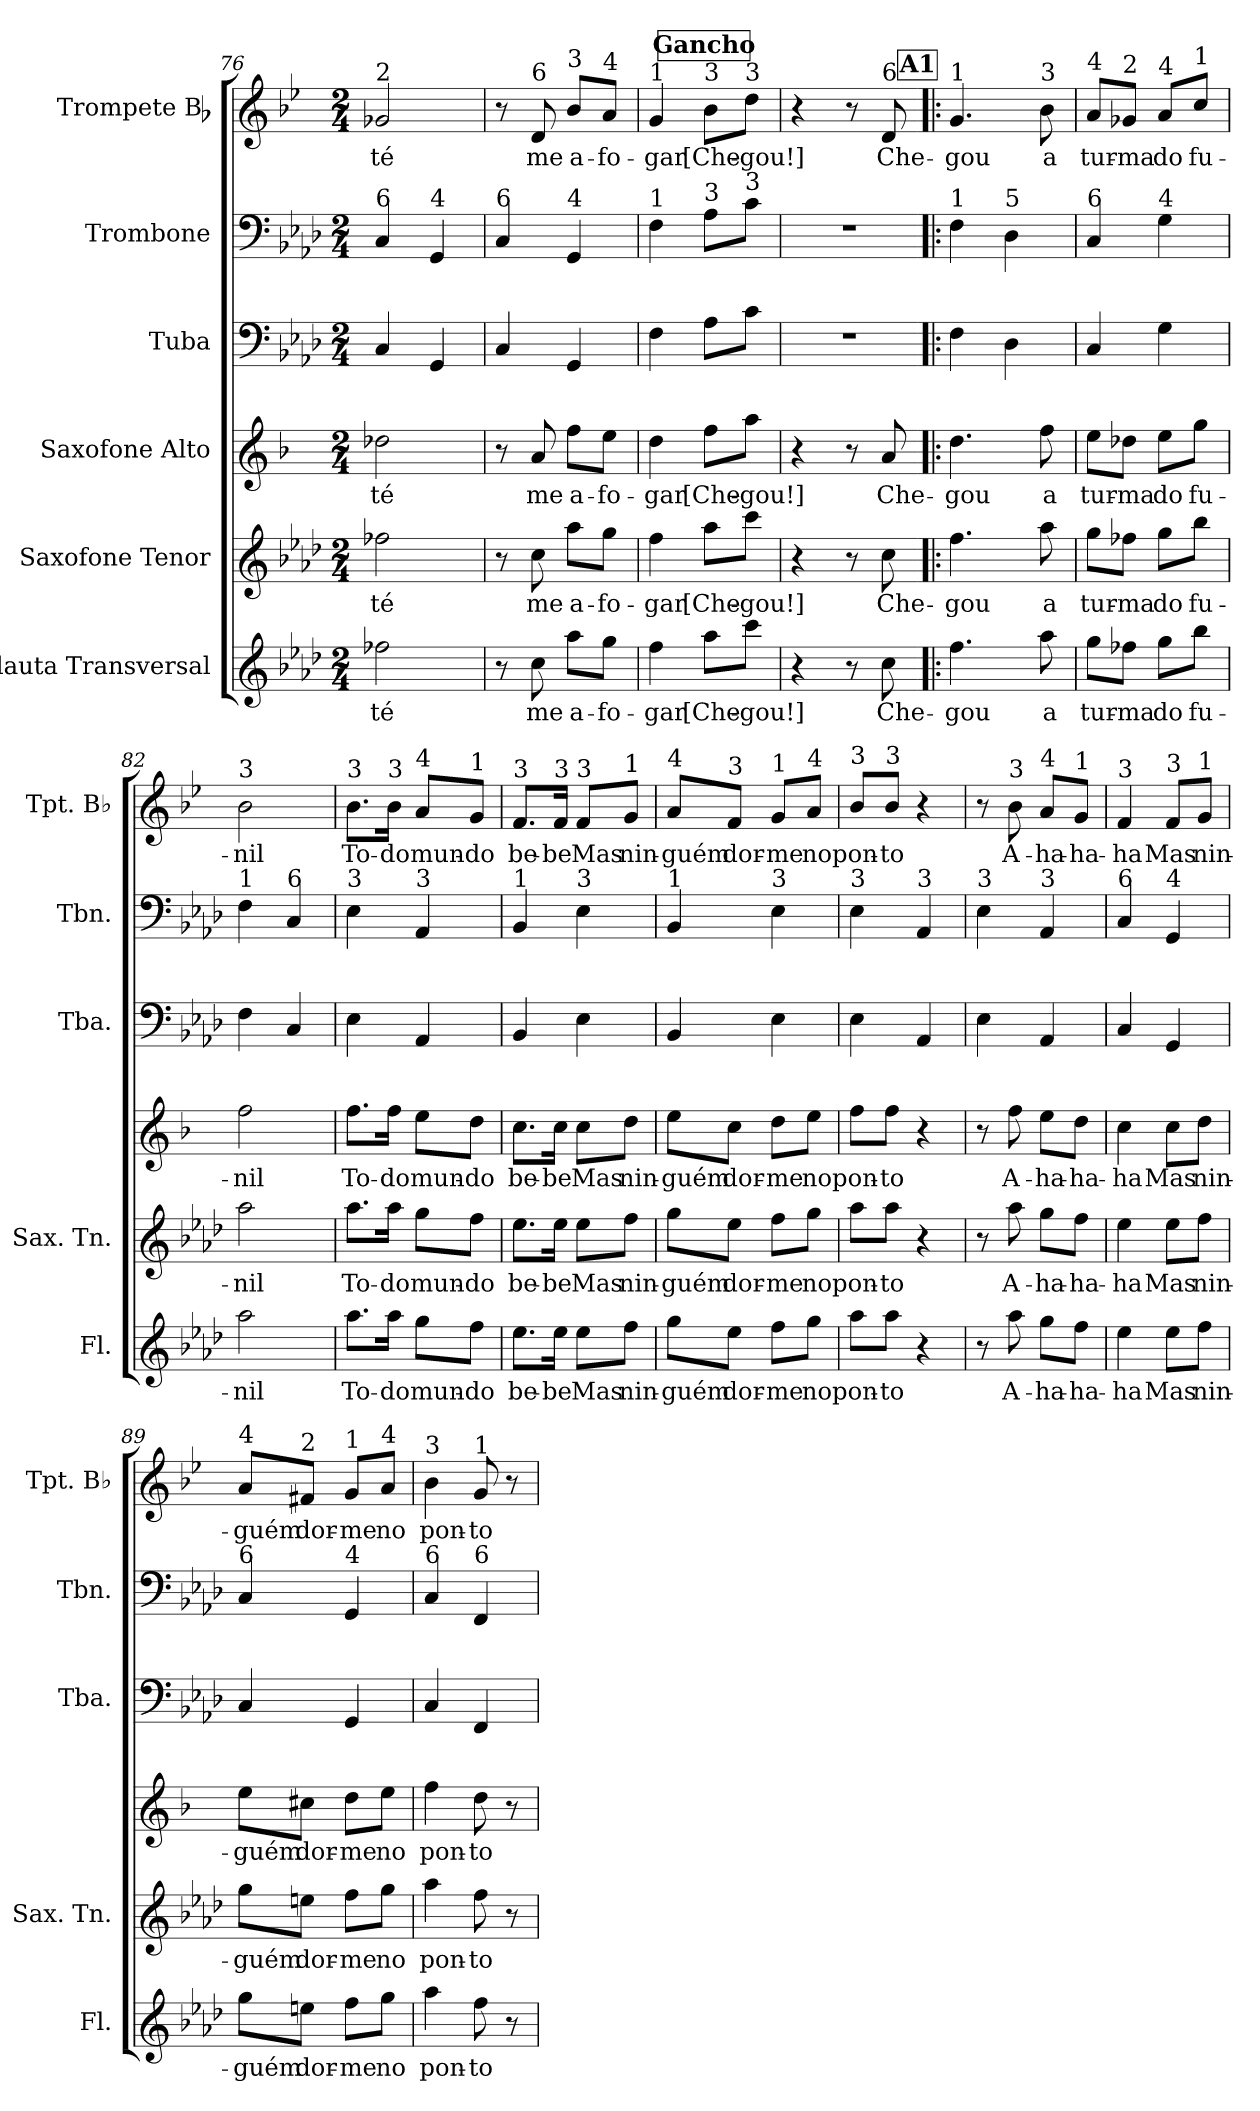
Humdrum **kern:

**kern	**text	**kern	**text	**kern	**text	**kern	**kern	**kern	**text
*part6	*part6	*part5	*part5	*part4	*part4	*part3	*part2	*part1	*part1
*staff6	*staff6	*staff5	*staff5	*staff4	*staff4	*staff3	*staff2	*staff1	*staff1
*I"Flauta Transversal	*	*I"Saxofone Tenor	*	*I"Saxofone Alto	*	*I"Tuba	*I"Trombone	*I"Trompete Bb	*
*I'Fl.	*	*I'Sax. Tn.	*	*	*	*I'Tba.	*I'Tbn.	*I'Tpt. Bb	*
*clefG2	*	*clefG2	*	*clefG2	*	*clefF4	*clefF4	*clefG2	*
*	*	*ITrd8c14	*	*ITrd5c9	*	*	*	*ITrd1c2	*
*k[b-e-a-d-]	*	*k[b-e-a-d-]	*	*k[b-e-a-d-]	*	*k[b-e-a-d-]	*k[b-e-a-d-]	*k[b-e-a-d-]	*
*M2/4	*	*M2/4	*	*M2/4	*	*M2/4	*M2/4	*M2/4	*
=76	=76	=76	=76	=76	=76	=76	=76	=76	=76
!	!	!	!	!	!	!	!	!LO:TX:a:t=2	!
!	!	!	!	!	!	!	!LO:TX:a:t=6	!	!
!	!LO:LY:b	!	!LO:LY:b	!	!LO:LY:b	!	!	!	!LO:LY:b
2ff-X\	-té	2f-X\	-té	2f-X\	-té	4C/	4C/	2f-X/	-té
!	!	!	!	!	!	!	!LO:TX:a:t=4	!	!
.	.	.	.	.	.	4GG/	4GG/	.	.
!!LO:PB:g=z
=77	=77	=77	=77	=77	=77	=77	=77	=77	=77
!	!	!	!	!	!	!	!LO:TX:a:t=6	!	!
8r	.	8r	.	8r	.	4C/	4C/	8r	.
!	!	!	!	!	!	!	!	!LO:TX:a:t=6	!
!	!LO:LY:b	!	!LO:LY:b	!	!LO:LY:b	!	!	!	!LO:LY:b
8cc\	me	8c\	me	8c/	me	.	.	8c/	me
!	!	!	!	!	!	!	!	!LO:TX:a:t=3	!
!	!	!	!	!	!	!	!LO:TX:a:t=4	!	!
!	!LO:LY:b	!	!LO:LY:b	!	!LO:LY:b	!	!	!	!LO:LY:b
8aa-\L	a-	8a-\L	a-	8a-\L	a-	4GG/	4GG/	8a-/L	a-
!	!	!	!	!	!	!	!	!LO:TX:a:t=4	!
!	!LO:LY:b	!	!LO:LY:b	!	!LO:LY:b	!	!	!	!LO:LY:b
8gg\J	-fo-	8g\J	-fo-	8g\J	-fo-	.	.	8g/J	-fo-
!!LO:REH:place=s1:a:B:fs=14:t=Gancho:qo=1
=78	=78	=78	=78	=78	=78	=78	=78	=78	=78
!	!	!	!	!	!	!	!	!LO:TX:a:t=1	!
!	!	!	!	!	!	!	!LO:TX:a:t=1	!	!
!	!LO:LY:b	!	!LO:LY:b	!	!LO:LY:b	!	!	!	!LO:LY:b
4ff\	gar	4f\	gar	4f\	gar	4F\	4F\	4f/	gar
!	!	!	!	!	!	!	!	!LO:TX:a:t=3	!
!	!	!	!	!	!	!	!LO:TX:a:t=3	!	!
!	!LO:LY:b	!	!LO:LY:b	!	!LO:LY:b	!	!	!	!LO:LY:b
8aa-\L	[Che-	8a-\L	[Che-	8a-\L	[Che-	8A-\L	8A-\L	8a-\L	[Che-
!	!	!	!	!	!	!	!	!LO:TX:a:t=3	!
!	!	!	!	!	!	!	!LO:TX:a:t=3	!	!
!	!LO:LY:b	!	!LO:LY:b	!	!LO:LY:b	!	!	!	!LO:LY:b
8ccc\J	-gou!]	8cc\J	-gou!]	8cc\J	-gou!]	8c\J	8c\J	8cc\J	-gou!]
=79	=79	=79	=79	=79	=79	=79	=79	=79	=79
4r	.	4r	.	4r	.	2r	2r	4r	.
8r	.	8r	.	8r	.	.	.	8r	.
!	!	!	!	!	!	!	!	!LO:TX:a:t=6	!
!	!LO:LY:b	!	!LO:LY:b	!	!LO:LY:b	!	!	!	!LO:LY:b
8cc\	Che-	8c\	Che-	8c/	Che-	.	.	8c/	Che-
!!LO:REH:place=s1:a:B:fs=14:t=A1
=80!|:	=80!|:	=80!|:	=80!|:	=80!|:	=80!|:	=80!|:	=80!|:	=80!|:	=80!|:
!	!	!	!	!	!	!	!	!LO:TX:a:t=1	!
!	!	!	!	!	!	!	!LO:TX:a:t=1	!	!
!	!LO:LY:b	!	!LO:LY:b	!	!LO:LY:b	!	!	!	!LO:LY:b
4.ff\	-gou	4.f\	-gou	4.f\	-gou	4F\	4F\	4.f/	-gou
!	!	!	!	!	!	!	!LO:TX:a:t=5	!	!
.	.	.	.	.	.	4D-\	4D-\	.	.
!	!	!	!	!	!	!	!	!LO:TX:a:t=3	!
!	!LO:LY:b	!	!LO:LY:b	!	!LO:LY:b	!	!	!	!LO:LY:b
8aa-\	a	8a-\	a	8a-\	a	.	.	8a-\	a
=81	=81	=81	=81	=81	=81	=81	=81	=81	=81
!	!	!	!	!	!	!	!	!LO:TX:a:t=4	!
!	!	!	!	!	!	!	!LO:TX:a:t=6	!	!
!	!LO:LY:b	!	!LO:LY:b	!	!LO:LY:b	!	!	!	!LO:LY:b
8gg\L	tur-	8g\L	tur-	8g\L	tur-	4C/	4C/	8g/L	tur-
!	!	!	!	!	!	!	!	!LO:TX:a:t=2	!
!	!LO:LY:b	!	!LO:LY:b	!	!LO:LY:b	!	!	!	!LO:LY:b
8ff-X\J	-ma	8f-X\J	-ma	8f-X\J	-ma	.	.	8f-X/J	-ma
!	!	!	!	!	!	!	!	!LO:TX:a:t=4	!
!	!	!	!	!	!	!	!LO:TX:a:t=4	!	!
!	!LO:LY:b	!	!LO:LY:b	!	!LO:LY:b	!	!	!	!LO:LY:b
8gg\L	do	8g\L	do	8g\L	do	4G\	4G\	8g/L	do
!	!	!	!	!	!	!	!	!LO:TX:a:t=1	!
!	!LO:LY:b	!	!LO:LY:b	!	!LO:LY:b	!	!	!	!LO:LY:b
8bb-\J	fu-	8b-\J	fu-	8b-\J	fu-	.	.	8b-/J	fu-
=82	=82	=82	=82	=82	=82	=82	=82	=82	=82
!	!	!	!	!	!	!	!	!LO:TX:a:t=3	!
!	!	!	!	!	!	!	!LO:TX:a:t=1	!	!
!	!LO:LY:b	!	!LO:LY:b	!	!LO:LY:b	!	!	!	!LO:LY:b
2aa-\	-nil	2a-\	-nil	2a-\	-nil	4F\	4F\	2a-\	-nil
!	!	!	!	!	!	!	!LO:TX:a:t=6	!	!
.	.	.	.	.	.	4C/	4C/	.	.
!!LO:PB:g=z
=83	=83	=83	=83	=83	=83	=83	=83	=83	=83
!	!	!	!	!	!	!	!	!LO:TX:a:t=3	!
!	!	!	!	!	!	!	!LO:TX:a:t=3	!	!
!	!LO:LY:b	!	!LO:LY:b	!	!LO:LY:b	!	!	!	!LO:LY:b
8.aa-\L	To-	8.a-\L	To-	8.a-\L	To-	4E-\	4E-\	8.a-\L	To-
!	!	!	!	!	!	!	!	!LO:TX:a:t=3	!
!	!LO:LY:b	!	!LO:LY:b	!	!LO:LY:b	!	!	!	!LO:LY:b
16aa-\Jk	-do	16a-\Jk	-do	16a-\Jk	-do	.	.	16a-\Jk	-do
!	!	!	!	!	!	!	!	!LO:TX:a:t=4	!
!	!	!	!	!	!	!	!LO:TX:a:t=3	!	!
!	!LO:LY:b	!	!LO:LY:b	!	!LO:LY:b	!	!	!	!LO:LY:b
8gg\L	mun-	8g\L	mun-	8g\L	mun-	4AA-/	4AA-/	8g/L	mun-
!	!	!	!	!	!	!	!	!LO:TX:a:t=1	!
!	!LO:LY:b	!	!LO:LY:b	!	!LO:LY:b	!	!	!	!LO:LY:b
8ff\J	-do	8f\J	-do	8f\J	-do	.	.	8f/J	-do
=84	=84	=84	=84	=84	=84	=84	=84	=84	=84
!	!	!	!	!	!	!	!	!LO:TX:a:t=3	!
!	!	!	!	!	!	!	!LO:TX:a:t=1	!	!
!	!LO:LY:b	!	!LO:LY:b	!	!LO:LY:b	!	!	!	!LO:LY:b
8.ee-\L	be-	8.e-\L	be-	8.e-\L	be-	4BB-/	4BB-/	8.e-/L	be-
!	!	!	!	!	!	!	!	!LO:TX:a:t=3	!
!	!LO:LY:b	!	!LO:LY:b	!	!LO:LY:b	!	!	!	!LO:LY:b
16ee-\Jk	-be	16e-\Jk	-be	16e-\Jk	-be	.	.	16e-/Jk	-be
!	!	!	!	!	!	!	!	!LO:TX:a:t=3	!
!	!	!	!	!	!	!	!LO:TX:a:t=3	!	!
!	!LO:LY:b	!	!LO:LY:b	!	!LO:LY:b	!	!	!	!LO:LY:b
8ee-\L	Mas	8e-\L	Mas	8e-\L	Mas	4E-\	4E-\	8e-/L	Mas
!	!	!	!	!	!	!	!	!LO:TX:a:t=1	!
!	!LO:LY:b	!	!LO:LY:b	!	!LO:LY:b	!	!	!	!LO:LY:b
8ff\J	nin-	8f\J	nin-	8f\J	nin-	.	.	8f/J	nin-
=85	=85	=85	=85	=85	=85	=85	=85	=85	=85
!	!	!	!	!	!	!	!	!LO:TX:a:t=4	!
!	!	!	!	!	!	!	!LO:TX:a:t=1	!	!
!	!LO:LY:b	!	!LO:LY:b	!	!LO:LY:b	!	!	!	!LO:LY:b
8gg\L	-guém	8g\L	-guém	8g\L	-guém	4BB-/	4BB-/	8g/L	-guém
!	!	!	!	!	!	!	!	!LO:TX:a:t=3	!
!	!LO:LY:b	!	!LO:LY:b	!	!LO:LY:b	!	!	!	!LO:LY:b
8ee-\J	dor-	8e-\J	dor-	8e-\J	dor-	.	.	8e-/J	dor-
!	!	!	!	!	!	!	!	!LO:TX:a:t=1	!
!	!	!	!	!	!	!	!LO:TX:a:t=3	!	!
!	!LO:LY:b	!	!LO:LY:b	!	!LO:LY:b	!	!	!	!LO:LY:b
8ff\L	-me	8f\L	-me	8f\L	-me	4E-\	4E-\	8f/L	-me
!	!	!	!	!	!	!	!	!LO:TX:a:t=4	!
!	!LO:LY:b	!	!LO:LY:b	!	!LO:LY:b	!	!	!	!LO:LY:b
8gg\J	no	8g\J	no	8g\J	no	.	.	8g/J	no
=86	=86	=86	=86	=86	=86	=86	=86	=86	=86
!	!	!	!	!	!	!	!	!LO:TX:a:t=3	!
!	!	!	!	!	!	!	!LO:TX:a:t=3	!	!
!	!LO:LY:b	!	!LO:LY:b	!	!LO:LY:b	!	!	!	!LO:LY:b
8aa-\L	pon-	8a-\L	pon-	8a-\L	pon-	4E-\	4E-\	8a-/L	pon-
!	!	!	!	!	!	!	!	!LO:TX:a:t=3	!
!	!LO:LY:b	!	!LO:LY:b	!	!LO:LY:b	!	!	!	!LO:LY:b
8aa-\J	-to	8a-\J	-to	8a-\J	-to	.	.	8a-/J	-to
!	!	!	!	!	!	!	!LO:TX:a:t=3	!	!
4r	.	4r	.	4r	.	4AA-/	4AA-/	4r	.
=87	=87	=87	=87	=87	=87	=87	=87	=87	=87
!	!	!	!	!	!	!	!LO:TX:a:t=3	!	!
8r	.	8r	.	8r	.	4E-\	4E-\	8r	.
!	!	!	!	!	!	!	!	!LO:TX:a:t=3	!
!	!LO:LY:b	!	!LO:LY:b	!	!LO:LY:b	!	!	!	!LO:LY:b
8aa-\	A-	8a-\	A-	8a-\	A-	.	.	8a-\	A-
!	!	!	!	!	!	!	!	!LO:TX:a:t=4	!
!	!	!	!	!	!	!	!LO:TX:a:t=3	!	!
!	!LO:LY:b	!	!LO:LY:b	!	!LO:LY:b	!	!	!	!LO:LY:b
8gg\L	-ha-	8g\L	-ha-	8g\L	-ha-	4AA-/	4AA-/	8g/L	-ha-
!	!	!	!	!	!	!	!	!LO:TX:a:t=1	!
!	!LO:LY:b	!	!LO:LY:b	!	!LO:LY:b	!	!	!	!LO:LY:b
8ff\J	-ha-	8f\J	-ha-	8f\J	-ha-	.	.	8f/J	-ha-
!!LO:PB:g=z
=88	=88	=88	=88	=88	=88	=88	=88	=88	=88
!	!	!	!	!	!	!	!	!LO:TX:a:t=3	!
!	!	!	!	!	!	!	!LO:TX:a:t=6	!	!
!	!LO:LY:b	!	!LO:LY:b	!	!LO:LY:b	!	!	!	!LO:LY:b
4ee-\	-ha	4e-\	-ha	4e-\	-ha	4C/	4C/	4e-/	-ha
!	!	!	!	!	!	!	!	!LO:TX:a:t=3	!
!	!	!	!	!	!	!	!LO:TX:a:t=4	!	!
!	!LO:LY:b	!	!LO:LY:b	!	!LO:LY:b	!	!	!	!LO:LY:b
8ee-\L	Mas	8e-\L	Mas	8e-\L	Mas	4GG/	4GG/	8e-/L	Mas
!	!	!	!	!	!	!	!	!LO:TX:a:t=1	!
!	!LO:LY:b	!	!LO:LY:b	!	!LO:LY:b	!	!	!	!LO:LY:b
8ff\J	nin-	8f\J	nin-	8f\J	nin-	.	.	8f/J	nin-
=89	=89	=89	=89	=89	=89	=89	=89	=89	=89
!	!	!	!	!	!	!	!	!LO:TX:a:t=4	!
!	!	!	!	!	!	!	!LO:TX:a:t=6	!	!
!	!LO:LY:b	!	!LO:LY:b	!	!LO:LY:b	!	!	!	!LO:LY:b
8gg\L	-guém	8g\L	-guém	8g\L	-guém	4C/	4C/	8g/L	-guém
!	!	!	!	!	!	!	!	!LO:TX:a:t=2	!
!	!LO:LY:b	!	!LO:LY:b	!	!LO:LY:b	!	!	!	!LO:LY:b
8een\J	dor-	8en\J	dor-	8en\J	dor-	.	.	8en/J	dor-
!	!	!	!	!	!	!	!	!LO:TX:a:t=1	!
!	!	!	!	!	!	!	!LO:TX:a:t=4	!	!
!	!LO:LY:b	!	!LO:LY:b	!	!LO:LY:b	!	!	!	!LO:LY:b
8ff\L	-me	8f\L	-me	8f\L	-me	4GG/	4GG/	8f/L	-me
!	!	!	!	!	!	!	!	!LO:TX:a:t=4	!
!	!LO:LY:b	!	!LO:LY:b	!	!LO:LY:b	!	!	!	!LO:LY:b
8gg\J	no	8g\J	no	8g\J	no	.	.	8g/J	no
=90	=90	=90	=90	=90	=90	=90	=90	=90	=90
!	!	!	!	!	!	!	!	!LO:TX:a:t=3	!
!	!	!	!	!	!	!	!LO:TX:a:t=6	!	!
!	!LO:LY:b	!	!LO:LY:b	!	!LO:LY:b	!	!	!	!LO:LY:b
4aa-\	pon-	4a-\	pon-	4a-\	pon-	4C/	4C/	4a-\	pon-
!	!	!	!	!	!	!	!	!LO:TX:a:t=1	!
!	!	!	!	!	!	!	!LO:TX:a:t=6	!	!
!	!LO:LY:b	!	!LO:LY:b	!	!LO:LY:b	!	!	!	!LO:LY:b
8ff\	-to	8f\	-to	8f\	-to	4FF/	4FF/	8f/	-to
8r	.	8r	.	8r	.	.	.	8r	.
=	=	=	=	=	=	=	=	=	=
*-	*-	*-	*-	*-	*-	*-	*-	*-	*-
